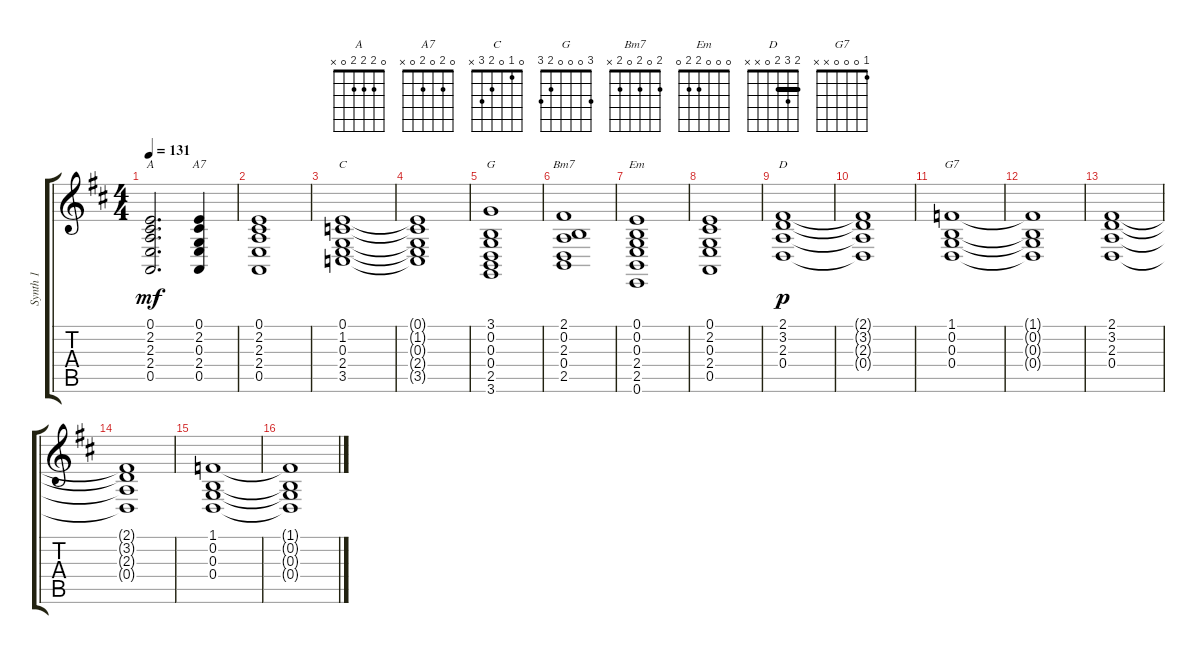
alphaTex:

\track ("Synth 1" "Synth 1") {instrument stringensemble1}
\staff {score tabs}
\tuning (E4 B3 G3 D3 A2 E2) {hide}
\chord ("A" 0 2 2 2 0 x)
\chord ("A7" 0 2 0 2 0 x)
\chord ("C" 0 1 0 2 3 x)
\chord ("G" 3 0 0 0 2 3)
\chord ("Bm7" 2 0 2 0 2 x)
\chord ("Em" 0 0 0 2 2 0)
\chord ("D" 2 3 2 0 x x) {barre 2}
\chord ("G7" 1 0 0 0 x x)
\ts (4 4)
\tempo 131
\clef g2
\ks d
(0.1 2.2 2.3 2.4 0.5).2{d ch "A" dy mf} (0.1 2.2 0.3 2.4 0.5).4{ch "A7"} |
(0.1 2.2 2.3 2.4 0.5).1 |
(0.1 1.2 0.3 2.4 3.5).1{ch "C"} |
(0.1{t} 1.2{t} 0.3{t} 2.4{t} 3.5{t}).1 |
(3.1 0.2 0.3 0.4 2.5 3.6).1{ch "G"} |
(2.1 0.2 2.3 0.4 2.5).1{ch "Bm7"} |
(0.1 0.2 0.3 2.4 2.5 0.6).1{ch "Em"} |
(0.1 2.2 0.3 2.4 0.5).1 |
(2.1 3.2 2.3 0.4).1{ch "D" dy p} |
(2.1{t} 3.2{t} 2.3{t} 0.4{t}).1 |
(1.1 0.2 0.3 0.4).1{ch "G7"} |
(1.1{t} 0.2{t} 0.3{t} 0.4{t}).1 |
(2.1 3.2 2.3 0.4).1 |
(2.1{t} 3.2{t} 2.3{t} 0.4{t}).1 |
(1.1 0.2 0.3 0.4).1 |
(1.1{t} 0.2{t} 0.3{t} 0.4{t}).1
